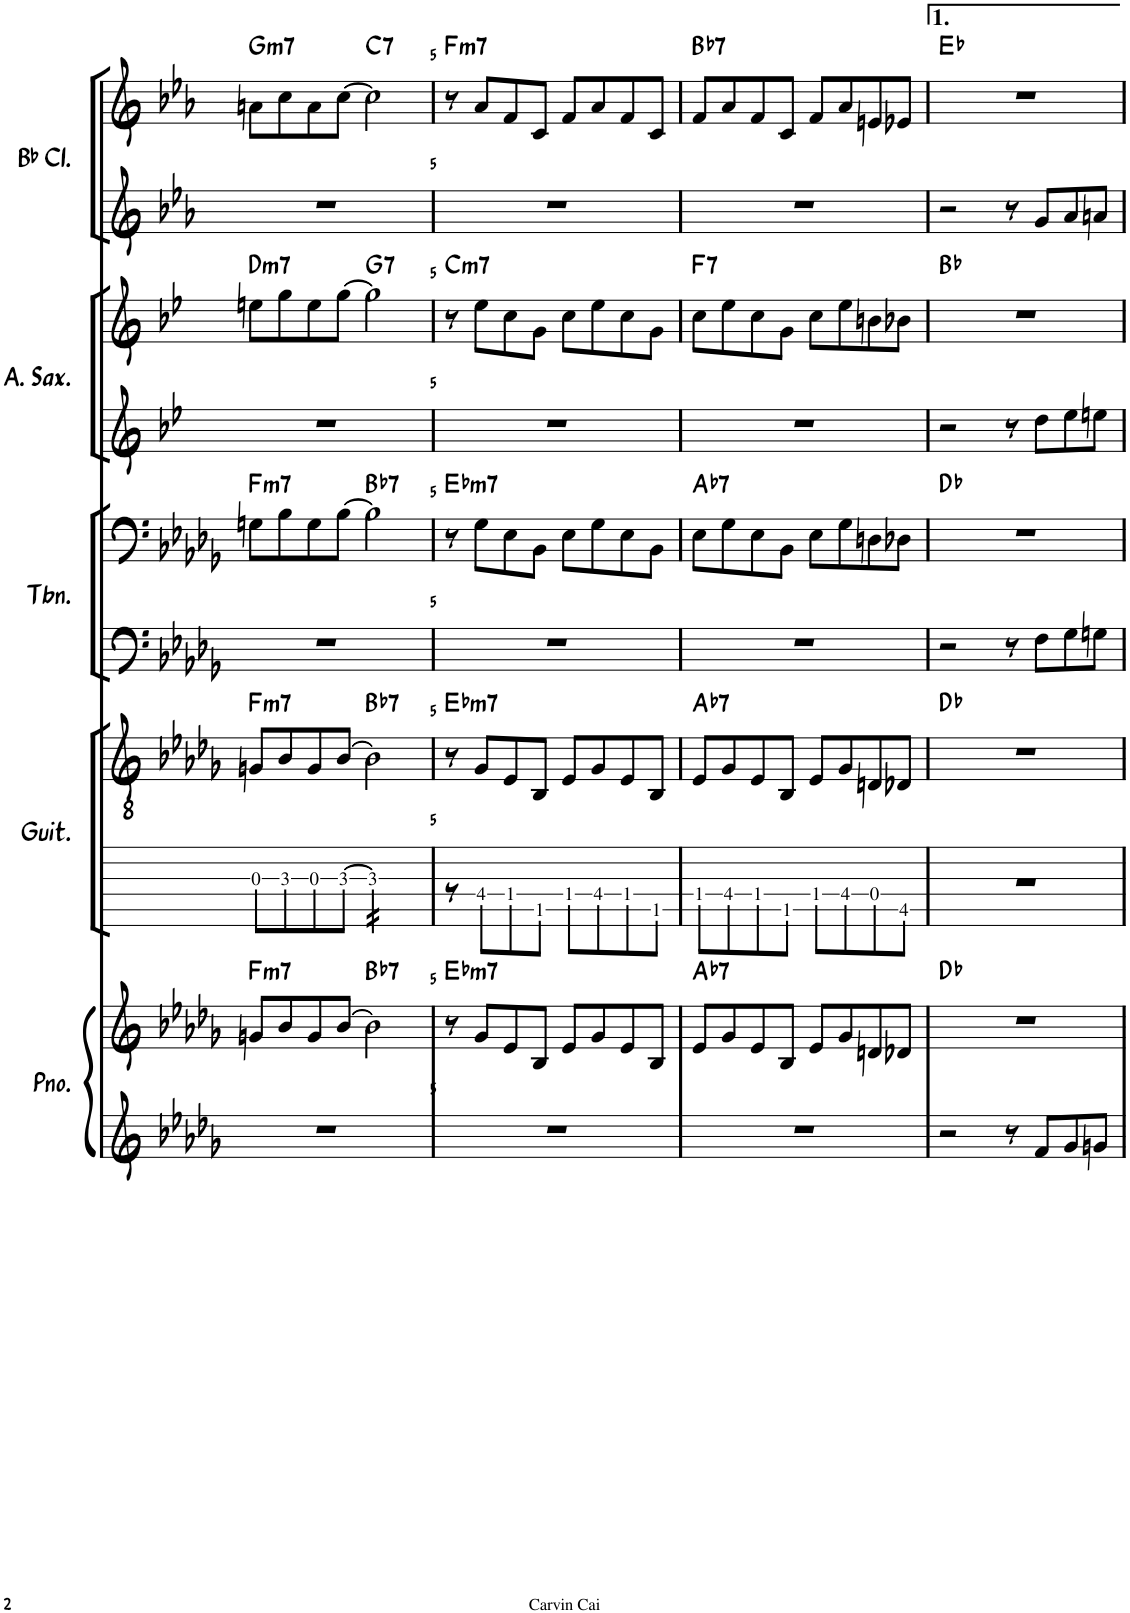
**kern	**kern	**harte	**kern	**kern	**harte	**kern	**kern	**harte	**kern	**kern	**harte	**kern	**kern	**harte
*part5	*part5	*part5	*part4	*part4	*part4	*part3	*part3	*part3	*part2	*part2	*part2	*part1	*part1	*part1
*staff10	*staff9	*	*staff8	*staff7	*	*staff6	*staff5	*	*staff4	*staff3	*	*staff2	*staff1	*
*I"钢琴	*	*	*I"原音吉他	*	*	*I"长号	*	*	*I"中音萨克斯	*	*	*I"降B调单簧管	*	*
!!LO:PB:g=z
*clefG2	*clefG2	*	*	*clefGv2	*	*clefF4	*clefF4	*	*clefG2	*clefG2	*	*clefG2	*clefG2	*
*	*	*	*	*	*	*	*	*	*Trd5c9	*Trd5c9	*	*Trd1c2	*Trd1c2	*
*k[b-e-a-d-g-]	*k[b-e-a-d-g-]	*	*k[b-e-a-d-g-]	*k[b-e-a-d-g-]	*	*k[b-e-a-d-g-]	*k[b-e-a-d-g-]	*	*k[b-e-]	*k[b-e-]	*	*k[b-e-a-]	*k[b-e-a-]	*
*M4/4	*M4/4	*	*M4/4	*M4/4	*	*M4/4	*M4/4	*	*M4/4	*M4/4	*	*M4/4	*M4/4	*
=4	=4	=4	=4	=4	=4	=4	=4	=4	=4	=4	=4	=4	=4	=4
!	!	!LO:H:kt=m7	!	!	!LO:H:kt=m7	!	!	!LO:H:kt=m7	!	!	!LO:H:kt=m7	!	!	!LO:H:kt=m7
1r	8gn/L	F:min7	8Gn\L	8Gn/L	F:min7	1r	8Gn\L	F:min7	1r	8een\L	D:min7	1r	8an\L	G:min7
.	8b-/	.	8B-\	8B-/	.	.	8B-\	.	.	8gg\	.	.	8cc\	.
.	8g/	.	8G\	8G/	.	.	8G\	.	.	8ee\	.	.	8a\	.
.	[8b-/J	.	[8B-\J	[8B-/J	.	.	[8B-\J	.	.	[8gg\J	.	.	[8cc\J	.
!	!	!LO:H:kt=7	!	!	!LO:H:kt=7	!	!	!LO:H:kt=7	!	!	!LO:H:kt=7	!	!	!LO:H:kt=7
.	2b-\]	Bb:7	2B-\]	2B-\]	Bb:7	.	2B-\]	Bb:7	.	2gg\]	G:7	.	2cc\]	C:7
=5	=5	=5	=5	=5	=5	=5	=5	=5	=5	=5	=5	=5	=5	=5
!	!	!LO:H:kt=m7	!	!	!LO:H:kt=m7	!	!	!LO:H:kt=m7	!	!	!LO:H:kt=m7	!	!	!LO:H:kt=m7
1r	8r	Eb:min7	8r	8r	Eb:min7	1r	8r	Eb:min7	1r	8r	C:min7	1r	8r	F:min7
.	8g-/L	.	8G-\L	8G-/L	.	.	8G-\L	.	.	8ee-\L	.	.	8a-/L	.
.	8e-/	.	8E-\	8E-/	.	.	8E-\	.	.	8cc\	.	.	8f/	.
.	8B-/J	.	8BB-\J	8BB-/J	.	.	8BB-\J	.	.	8g\J	.	.	8c/J	.
.	8e-/L	.	8E-\L	8E-/L	.	.	8E-\L	.	.	8cc\L	.	.	8f/L	.
.	8g-/	.	8G-\	8G-/	.	.	8G-\	.	.	8ee-\	.	.	8a-/	.
.	8e-/	.	8E-\	8E-/	.	.	8E-\	.	.	8cc\	.	.	8f/	.
.	8B-/J	.	8BB-\J	8BB-/J	.	.	8BB-\J	.	.	8g\J	.	.	8c/J	.
=6	=6	=6	=6	=6	=6	=6	=6	=6	=6	=6	=6	=6	=6	=6
!	!	!LO:H:kt=7	!	!	!LO:H:kt=7	!	!	!LO:H:kt=7	!	!	!LO:H:kt=7	!	!	!LO:H:kt=7
1r	8e-/L	Ab:7	8E-\L	8E-/L	Ab:7	1r	8E-\L	Ab:7	1r	8cc\L	F:7	1r	8f/L	Bb:7
.	8g-/	.	8G-\	8G-/	.	.	8G-\	.	.	8ee-\	.	.	8a-/	.
.	8e-/	.	8E-\	8E-/	.	.	8E-\	.	.	8cc\	.	.	8f/	.
.	8B-/J	.	8BB-\J	8BB-/J	.	.	8BB-\J	.	.	8g\J	.	.	8c/J	.
.	8e-/L	.	8E-\L	8E-/L	.	.	8E-\L	.	.	8cc\L	.	.	8f/L	.
.	8g-/	.	8G-\	8G-/	.	.	8G-\	.	.	8ee-\	.	.	8a-/	.
.	8dn/	.	8Dn\	8Dn/	.	.	8Dn\	.	.	8bn\	.	.	8en/	.
.	8d-X/J	.	8D-X\J	8D-X/J	.	.	8D-X\J	.	.	8b-X\J	.	.	8e-X/J	.
=7	=7	=7	=7	=7	=7	=7	=7	=7	=7	=7	=7	=7	=7	=7
2r	1r	Db:maj	1r	1r	Db:maj	2r	1r	Db:maj	2r	1r	Bb:maj	2r	1r	Eb:maj
8r	.	.	.	.	.	8r	.	.	8r	.	.	8r	.	.
8f/L	.	.	.	.	.	8F\L	.	.	8dd\L	.	.	8g/L	.	.
8g-/	.	.	.	.	.	8G-\	.	.	8ee-\	.	.	8a-/	.	.
8gn/J	.	.	.	.	.	8Gn\J	.	.	8een\J	.	.	8an/J	.	.
=	=	=	=	=	=	=	=	=	=	=	=	=	=	=
*-	*-	*-	*-	*-	*-	*-	*-	*-	*-	*-	*-	*-	*-	*-
